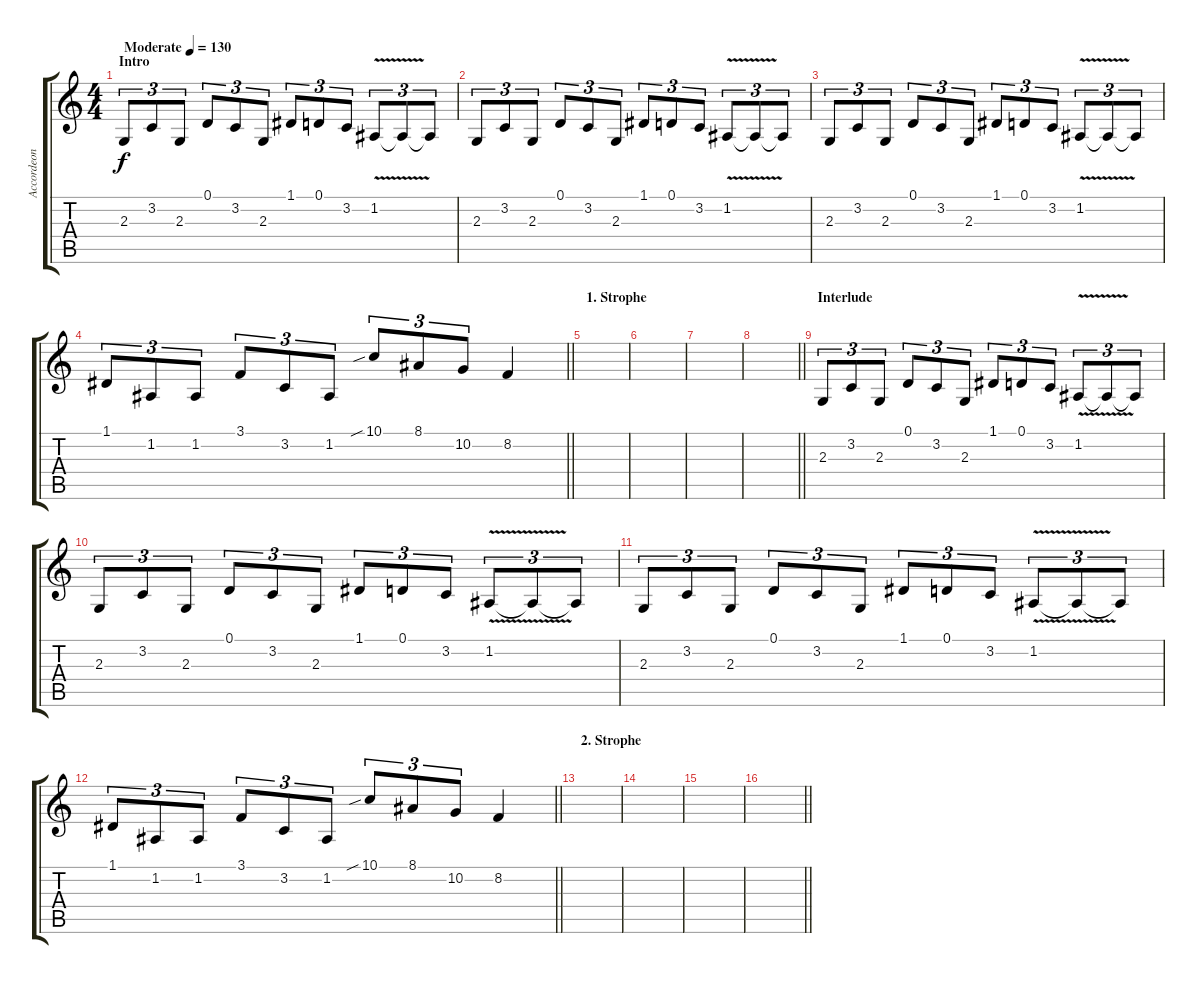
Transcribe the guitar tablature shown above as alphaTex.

\track ("Accordeon" "Accordeon") {instrument accordion}
\staff {score tabs}
\tuning (D4 A3 F3 C3 G2 C2) {hide}
\ts (4 4)
\section ("" "Intro")
\tempo (130 "Moderate")
\clef g2
\ks c
2.3.8{tu (3 2) dy f instrument accordion} 3.2.8{tu (3 2)} 2.3.8{tu (3 2)} 0.1.8{tu (3 2)} 3.2.8{tu (3 2)} 2.3.8{tu (3 2)} 1.1.8{tu (3 2)} 0.1.8{tu (3 2)} 3.2.8{tu (3 2)} 1.2{v}.8{tu (3 2)} 1.2{t}.8{tu (3 2)} 1.2{t}.8{tu (3 2)} |
2.3.8{tu (3 2)} 3.2.8{tu (3 2)} 2.3.8{tu (3 2)} 0.1.8{tu (3 2)} 3.2.8{tu (3 2)} 2.3.8{tu (3 2)} 1.1.8{tu (3 2)} 0.1.8{tu (3 2)} 3.2.8{tu (3 2)} 1.2{v}.8{tu (3 2)} 1.2{t}.8{tu (3 2)} 1.2{t}.8{tu (3 2)} |
2.3.8{tu (3 2)} 3.2.8{tu (3 2)} 2.3.8{tu (3 2)} 0.1.8{tu (3 2)} 3.2.8{tu (3 2)} 2.3.8{tu (3 2)} 1.1.8{tu (3 2)} 0.1.8{tu (3 2)} 3.2.8{tu (3 2)} 1.2{v}.8{tu (3 2)} 1.2{t}.8{tu (3 2)} 1.2{t}.8{tu (3 2)} |
\barLineRight lightlight
1.1.8{tu (3 2)} 1.2.8{tu (3 2)} 1.2.8{tu (3 2)} 3.1.8{tu (3 2)} 3.2.8{tu (3 2)} 1.2.8{tu (3 2)} 10.1{sib}.8{tu (3 2)} 8.1.8{tu (3 2)} 10.2.8{tu (3 2)} 8.2.4 |
\section ("" "1. Strophe")
|
|
|
\barLineRight lightlight
|
\section ("" "Interlude")
2.3.8{tu (3 2)} 3.2.8{tu (3 2)} 2.3.8{tu (3 2)} 0.1.8{tu (3 2)} 3.2.8{tu (3 2)} 2.3.8{tu (3 2)} 1.1.8{tu (3 2)} 0.1.8{tu (3 2)} 3.2.8{tu (3 2)} 1.2{v}.8{tu (3 2)} 1.2{t}.8{tu (3 2)} 1.2{t}.8{tu (3 2)} |
2.3.8{tu (3 2)} 3.2.8{tu (3 2)} 2.3.8{tu (3 2)} 0.1.8{tu (3 2)} 3.2.8{tu (3 2)} 2.3.8{tu (3 2)} 1.1.8{tu (3 2)} 0.1.8{tu (3 2)} 3.2.8{tu (3 2)} 1.2{v}.8{tu (3 2)} 1.2{t}.8{tu (3 2)} 1.2{t}.8{tu (3 2)} |
2.3.8{tu (3 2)} 3.2.8{tu (3 2)} 2.3.8{tu (3 2)} 0.1.8{tu (3 2)} 3.2.8{tu (3 2)} 2.3.8{tu (3 2)} 1.1.8{tu (3 2)} 0.1.8{tu (3 2)} 3.2.8{tu (3 2)} 1.2{v}.8{tu (3 2)} 1.2{t}.8{tu (3 2)} 1.2{t}.8{tu (3 2)} |
\barLineRight lightlight
1.1.8{tu (3 2)} 1.2.8{tu (3 2)} 1.2.8{tu (3 2)} 3.1.8{tu (3 2)} 3.2.8{tu (3 2)} 1.2.8{tu (3 2)} 10.1{sib}.8{tu (3 2)} 8.1.8{tu (3 2)} 10.2.8{tu (3 2)} 8.2.4 |
\section ("" "2. Strophe")
|
|
|
\barLineRight lightlight
